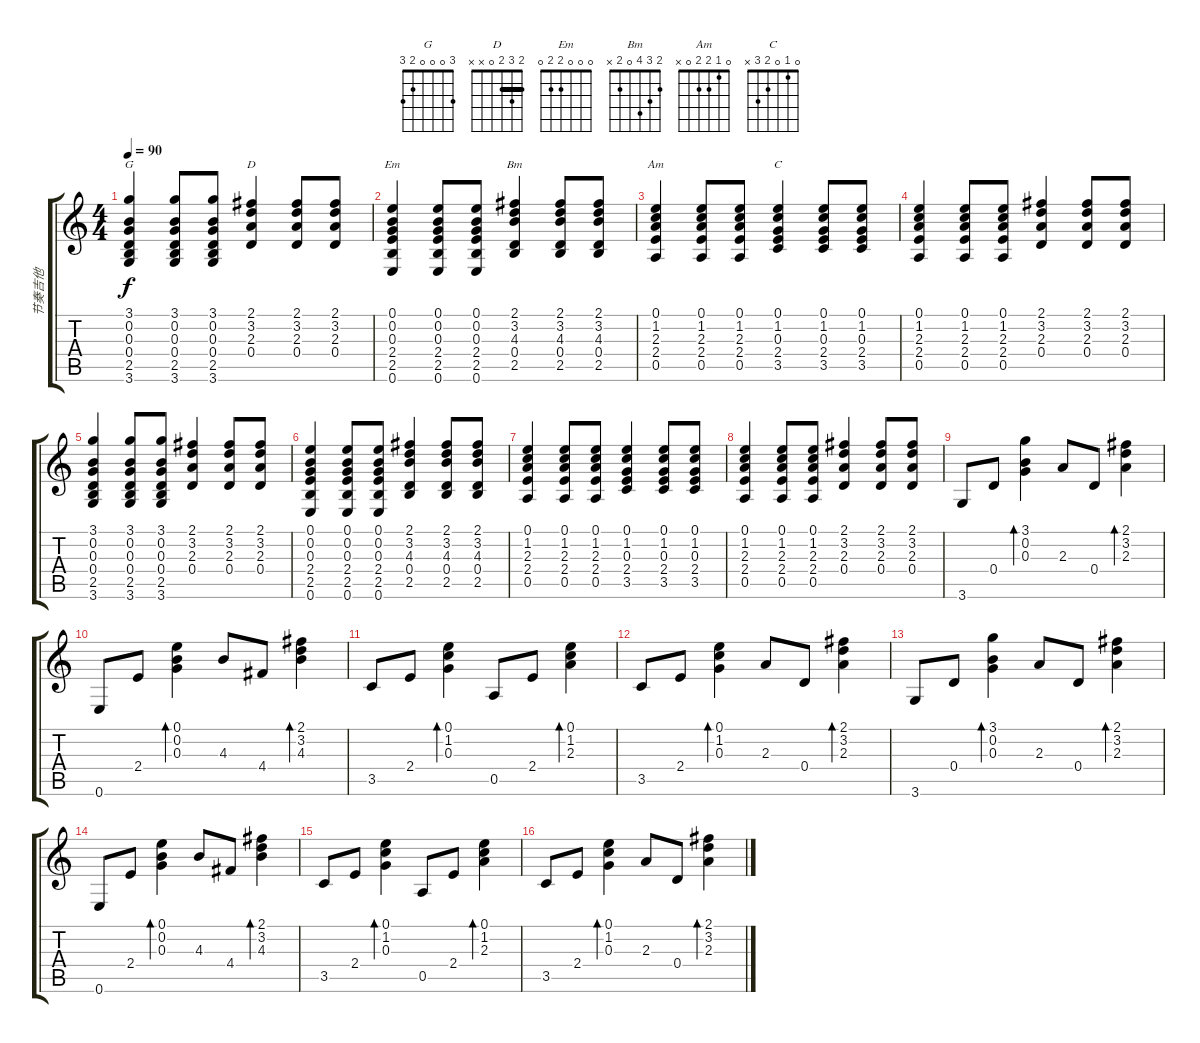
\track ("节奏吉他" "节奏吉他") {instrument acousticguitarnylon}
\staff {score tabs}
\tuning (E4 B3 G3 D3 A2 E2) {hide}
\chord ("G" 3 0 0 0 2 3)
\chord ("D" 2 3 2 0 x x) {barre 2}
\chord ("Em" 0 0 0 2 2 0)
\chord ("Bm" 2 3 4 0 2 x)
\chord ("Am" 0 1 2 2 0 x)
\chord ("C" 0 1 0 2 3 x)
\ts (4 4)
\tempo 90
\clef g2
\ks c
(3.1 0.2 0.3 0.4 2.5 3.6).4{ch "G" dy f} (3.1 0.2 0.3 0.4 2.5 3.6).8 (3.1 0.2 0.3 0.4 2.5 3.6).8 (2.1 3.2 2.3 0.4).4{ch "D"} (2.1 3.2 2.3 0.4).8 (2.1 3.2 2.3 0.4).8 |
(0.1 0.2 0.3 2.4 2.5 0.6).4{ch "Em"} (0.1 0.2 0.3 2.4 2.5 0.6).8 (0.1 0.2 0.3 2.4 2.5 0.6).8 (2.1 3.2 4.3 0.4 2.5).4{ch "Bm"} (2.1 3.2 4.3 0.4 2.5).8 (2.1 3.2 4.3 0.4 2.5).8 |
(0.1 1.2 2.3 2.4 0.5).4{ch "Am"} (0.1 1.2 2.3 2.4 0.5).8 (0.1 1.2 2.3 2.4 0.5).8 (0.1 1.2 0.3 2.4 3.5).4{ch "C"} (0.1 1.2 0.3 2.4 3.5).8 (0.1 1.2 0.3 2.4 3.5).8 |
(0.1 1.2 2.3 2.4 0.5).4 (0.1 1.2 2.3 2.4 0.5).8 (0.1 1.2 2.3 2.4 0.5).8 (2.1 3.2 2.3 0.4).4 (2.1 3.2 2.3 0.4).8 (2.1 3.2 2.3 0.4).8 |
(3.1 0.2 0.3 0.4 2.5 3.6).4 (3.1 0.2 0.3 0.4 2.5 3.6).8 (3.1 0.2 0.3 0.4 2.5 3.6).8 (2.1 3.2 2.3 0.4).4 (2.1 3.2 2.3 0.4).8 (2.1 3.2 2.3 0.4).8 |
(0.1 0.2 0.3 2.4 2.5 0.6).4 (0.1 0.2 0.3 2.4 2.5 0.6).8 (0.1 0.2 0.3 2.4 2.5 0.6).8 (2.1 3.2 4.3 0.4 2.5).4 (2.1 3.2 4.3 0.4 2.5).8 (2.1 3.2 4.3 0.4 2.5).8 |
(0.1 1.2 2.3 2.4 0.5).4 (0.1 1.2 2.3 2.4 0.5).8 (0.1 1.2 2.3 2.4 0.5).8 (0.1 1.2 0.3 2.4 3.5).4 (0.1 1.2 0.3 2.4 3.5).8 (0.1 1.2 0.3 2.4 3.5).8 |
(0.1 1.2 2.3 2.4 0.5).4 (0.1 1.2 2.3 2.4 0.5).8 (0.1 1.2 2.3 2.4 0.5).8 (2.1 3.2 2.3 0.4).4 (2.1 3.2 2.3 0.4).8 (2.1 3.2 2.3 0.4).8 |
3.6.8 0.4.8 (3.1 0.2 0.3).4{bd 60} 2.3.8 0.4.8 (2.1 3.2 2.3).4{bd 60} |
0.6.8 2.4.8 (0.1 0.2 0.3).4{bd 60} 4.3.8 4.4.8 (2.1 3.2 4.3).4{bd 60} |
3.5.8 2.4.8 (0.1 1.2 0.3).4{bd 60} 0.5.8 2.4.8 (0.1 1.2 2.3).4{bd 60} |
3.5.8 2.4.8 (0.1 1.2 0.3).4{bd 60} 2.3.8 0.4.8 (2.1 3.2 2.3).4{bd 60} |
3.6.8 0.4.8 (3.1 0.2 0.3).4{bd 60} 2.3.8 0.4.8 (2.1 3.2 2.3).4{bd 60} |
0.6.8 2.4.8 (0.1 0.2 0.3).4{bd 60} 4.3.8 4.4.8 (2.1 3.2 4.3).4{bd 60} |
3.5.8 2.4.8 (0.1 1.2 0.3).4{bd 60} 0.5.8 2.4.8 (0.1 1.2 2.3).4{bd 60} |
3.5.8 2.4.8 (0.1 1.2 0.3).4{bd 60} 2.3.8 0.4.8 (2.1 3.2 2.3).4{bd 60}
